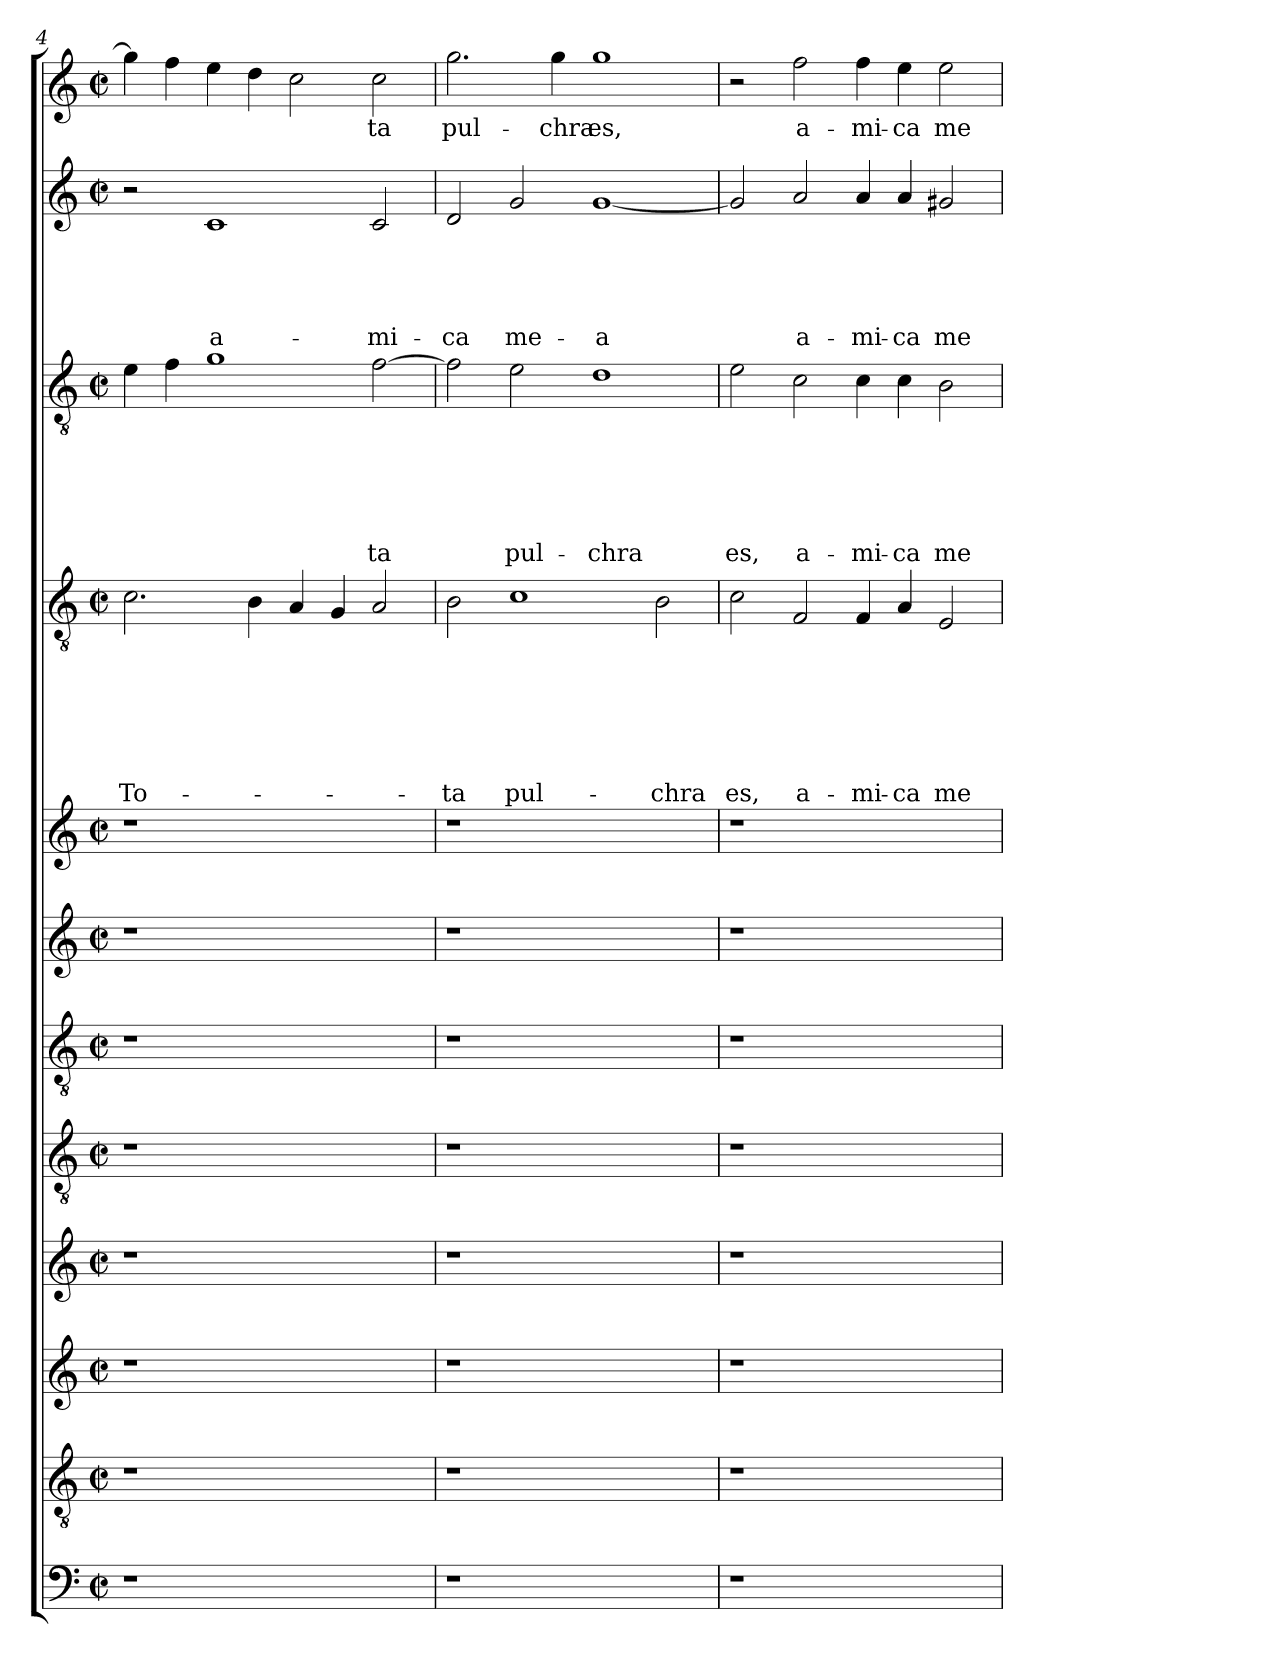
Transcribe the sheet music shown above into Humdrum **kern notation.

**kern	**kern	**kern	**kern	**kern	**kern	**kern	**kern	**kern	**text	**text	**text	**text	**text	**text	**text	**kern	**text	**text	**text	**text	**text	**text	**kern	**text	**text	**text	**text	**text	**kern	**text
*part12	*part11	*part10	*part9	*part8	*part7	*part6	*part5	*part4	*part4	*part4	*part4	*part4	*part4	*part4	*part4	*part3	*part3	*part3	*part3	*part3	*part3	*part3	*part2	*part2	*part2	*part2	*part2	*part2	*part1	*part1
*staff12	*staff11	*staff10	*staff9	*staff8	*staff7	*staff6	*staff5	*staff4	*staff4	*staff4	*staff4	*staff4	*staff4	*staff4	*staff4	*staff3	*staff3	*staff3	*staff3	*staff3	*staff3	*staff3	*staff2	*staff2	*staff2	*staff2	*staff2	*staff2	*staff1	*staff1
*clefF4	*clefGv2	*clefG2	*clefG2	*clefGv2	*clefGv2	*clefG2	*clefG2	*clefGv2	*	*	*	*	*	*	*	*clefGv2	*	*	*	*	*	*	*clefG2	*	*	*	*	*	*clefG2	*
*k[]	*k[]	*k[]	*k[]	*k[]	*k[]	*k[]	*k[]	*k[]	*	*	*	*	*	*	*	*k[]	*	*	*	*	*	*	*k[]	*	*	*	*	*	*k[]	*
*C:	*C:	*C:	*C:	*C:	*C:	*C:	*C:	*C:	*	*	*	*	*	*	*	*C:	*	*	*	*	*	*	*C:	*	*	*	*	*	*C:	*
*M2/2	*M2/2	*M2/2	*M2/2	*M2/2	*M2/2	*M2/2	*M2/2	*M2/2	*	*	*	*	*	*	*	*M2/2	*	*	*	*	*	*	*M2/2	*	*	*	*	*	*M2/2	*
*met(c|)	*met(c|)	*met(c|)	*met(c|)	*met(c|)	*met(c|)	*met(c|)	*met(c|)	*met(c|)	*	*	*	*	*	*	*	*met(c|)	*	*	*	*	*	*	*met(c|)	*	*	*	*	*	*met(c|)	*
=4	=4	=4	=4	=4	=4	=4	=4	=4	=4	=4	=4	=4	=4	=4	=4	=4	=4	=4	=4	=4	=4	=4	=4	=4	=4	=4	=4	=4	=4	=4
1r	1r	1r	1r	1r	1r	1r	1r	2.c\	.	.	.	.	.	.	To-	4e\	.	.	.	.	.	.	2r	.	.	.	.	.	4gg\]	.
.	.	.	.	.	.	.	.	.	.	.	.	.	.	.	.	4f\	.	.	.	.	.	.	.	.	.	.	.	.	4ff\	.
.	.	.	.	.	.	.	.	.	.	.	.	.	.	.	.	1g	.	.	.	.	.	.	1c	.	.	.	.	a-	4ee\	.
.	.	.	.	.	.	.	.	4B\	.	.	.	.	.	.	.	.	.	.	.	.	.	.	.	.	.	.	.	.	4dd\	.
1ryy	1ryy	1ryy	1ryy	1ryy	1ryy	1ryy	1ryy	4A/	.	.	.	.	.	.	.	.	.	.	.	.	.	.	.	.	.	.	.	.	2cc\	.
.	.	.	.	.	.	.	.	4G/	.	.	.	.	.	.	.	.	.	.	.	.	.	.	.	.	.	.	.	.	.	.
.	.	.	.	.	.	.	.	2A/	.	.	.	.	.	.	.	[2f\	.	.	.	.	.	-ta	2c/	.	.	.	.	-mi-	2cc\	-ta
=5	=5	=5	=5	=5	=5	=5	=5	=5	=5	=5	=5	=5	=5	=5	=5	=5	=5	=5	=5	=5	=5	=5	=5	=5	=5	=5	=5	=5	=5	=5
1r	1r	1r	1r	1r	1r	1r	1r	2B\	.	.	.	.	.	.	-ta	2f\]	.	.	.	.	.	.	2d/	.	.	.	.	-ca	2.gg\	pul-
.	.	.	.	.	.	.	.	1c	.	.	.	.	.	.	pul-	2e\	.	.	.	.	.	pul-	2g/	.	.	.	.	me-	.	.
.	.	.	.	.	.	.	.	.	.	.	.	.	.	.	.	.	.	.	.	.	.	.	.	.	.	.	.	.	4gg\	-chra
1ryy	1ryy	1ryy	1ryy	1ryy	1ryy	1ryy	1ryy	.	.	.	.	.	.	.	.	1d	.	.	.	.	.	-chra	[1g	.	.	.	.	-a	1gg	es,
.	.	.	.	.	.	.	.	2B\	.	.	.	.	.	.	-chra	.	.	.	.	.	.	.	.	.	.	.	.	.	.	.
!!LO:LB:g=z
=6	=6	=6	=6	=6	=6	=6	=6	=6	=6	=6	=6	=6	=6	=6	=6	=6	=6	=6	=6	=6	=6	=6	=6	=6	=6	=6	=6	=6	=6	=6
1r	1r	1r	1r	1r	1r	1r	1r	2c\	.	.	.	.	.	.	es,	2e\	.	.	.	.	.	es,	2g/]	.	.	.	.	.	2r	.
.	.	.	.	.	.	.	.	2F/	.	.	.	.	.	.	a-	2c\	.	.	.	.	.	a-	2a/	.	.	.	.	a-	2ff\	a-
1ryy	1ryy	1ryy	1ryy	1ryy	1ryy	1ryy	1ryy	4F/	.	.	.	.	.	.	-mi-	4c\	.	.	.	.	.	-mi-	4a/	.	.	.	.	-mi-	4ff\	-mi-
.	.	.	.	.	.	.	.	4A/	.	.	.	.	.	.	-ca	4c\	.	.	.	.	.	-ca	4a/	.	.	.	.	-ca	4ee\	-ca
.	.	.	.	.	.	.	.	2E/	.	.	.	.	.	.	me-	2B\	.	.	.	.	.	me-	2g#X/	.	.	.	.	me-	2ee\	me-
=	=	=	=	=	=	=	=	=	=	=	=	=	=	=	=	=	=	=	=	=	=	=	=	=	=	=	=	=	=	=
*-	*-	*-	*-	*-	*-	*-	*-	*-	*-	*-	*-	*-	*-	*-	*-	*-	*-	*-	*-	*-	*-	*-	*-	*-	*-	*-	*-	*-	*-	*-
